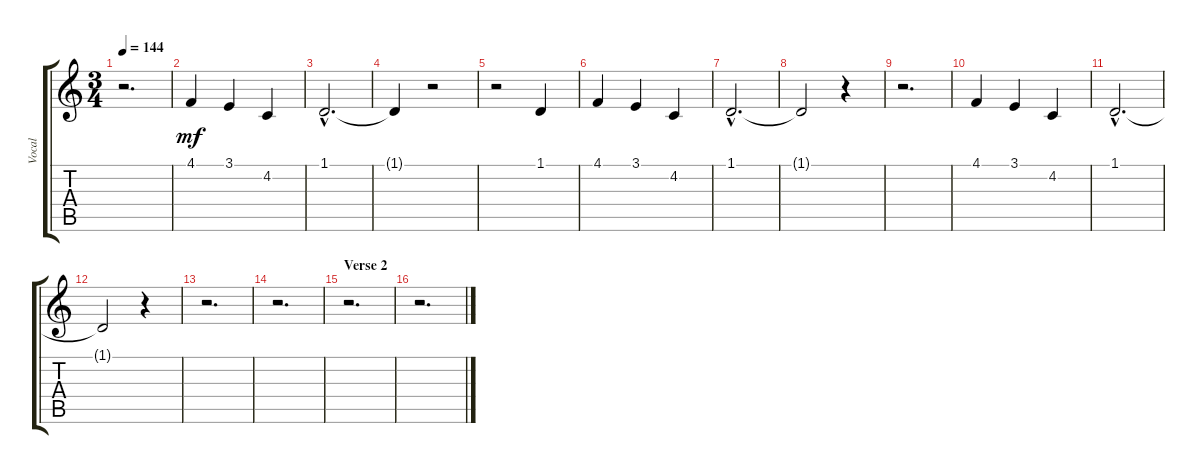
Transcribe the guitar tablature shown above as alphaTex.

\track ("Vocal" "Vocal") {instrument lead2sawtooth}
\staff {score tabs}
\tuning (Db4 Ab3 E3 B2 Gb2 Db2) {hide}
\ts (3 4)
\tempo 144
\clef g2
\ks c
r.2{d dy mf} |
4.1.4 3.1.4 4.2.4 |
1.1{hac}.2{d} |
1.1{t}.4 r.2 |
r.2 1.1.4 |
4.1.4 3.1.4 4.2.4 |
1.1{hac}.2{d} |
1.1{t}.2 r.4 |
r.2{d} |
4.1.4 3.1.4 4.2.4 |
1.1{hac}.2{d} |
1.1{t}.2 r.4 |
r.2{d} |
r.2{d} |
\section ("" "Verse 2")
r.2{d} |
r.2{d}
